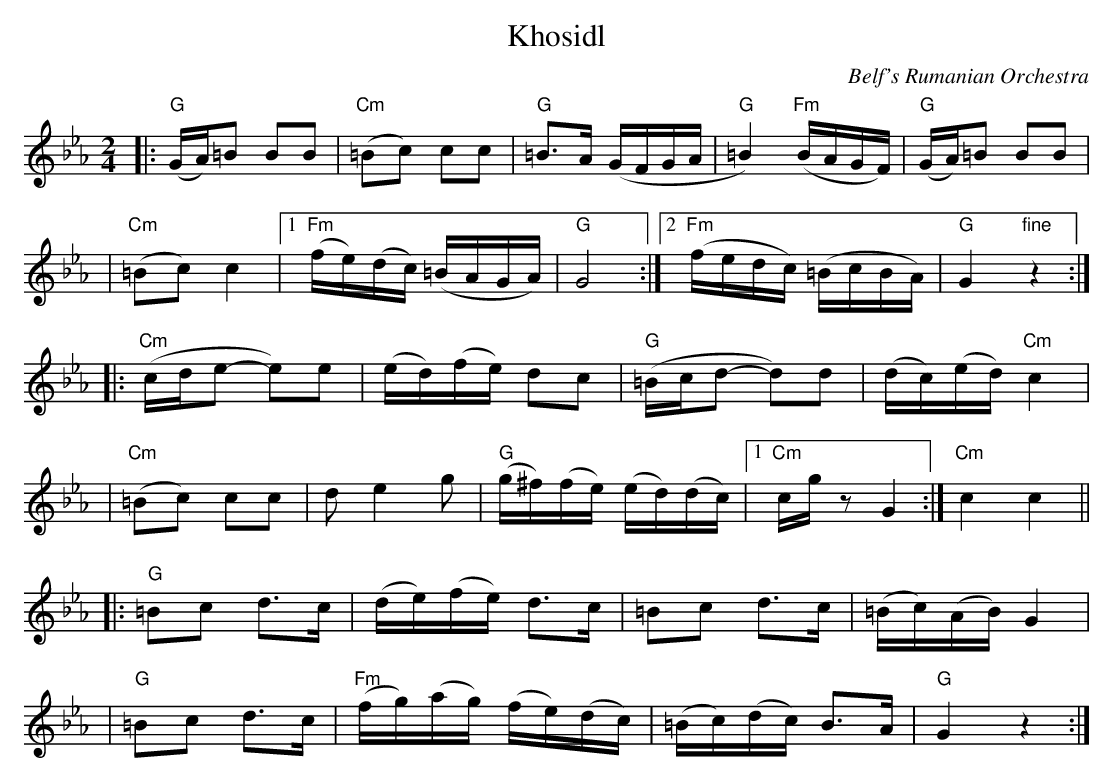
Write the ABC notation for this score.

X:1
T: Khosidl
O: Belf's Rumanian Orchestra
M: 2/4
L: 1/16
K: Gphr
|: "G"(GA)=B2 B2B2 | "Cm"(=B2c2) c2c2 | "G"=B3A (GFGA | "G"=B4) "Fm"(BAGF) | "G"(GA)=B2 B2B2 |
| "Cm"(=B2c2) c4 |1 "Fm"(fe)(dc) (=BAGA) | "G"G8 :|2 "Fm"(fedc) (=BcBA) | "G"G4 "fine"z4 :|
|: "Cm"(cde2- e2)e2 | (ed)(fe) d2c2 | "G"(=Bcd2- d2)d2 | (dc)(ed) "Cm"c4 |
|  "Cm"(=B2c2) c2c2 | d2 e4 g2 | "G"(g^f)(fe) (ed)(dc) |1 "Cm"cgz2 G4 :| "Cm"c4 c4 ||
|: "G"=B2c2 d3c | (de)(fe) d3c | =B2c2 d3c | (=Bc)(AB) G4 |
|  "G"=B2c2 d3c | "Fm"(fg)(ag) (fe)(dc) | (=Bc)(dc) B3A | "G"G4 z4 :|
